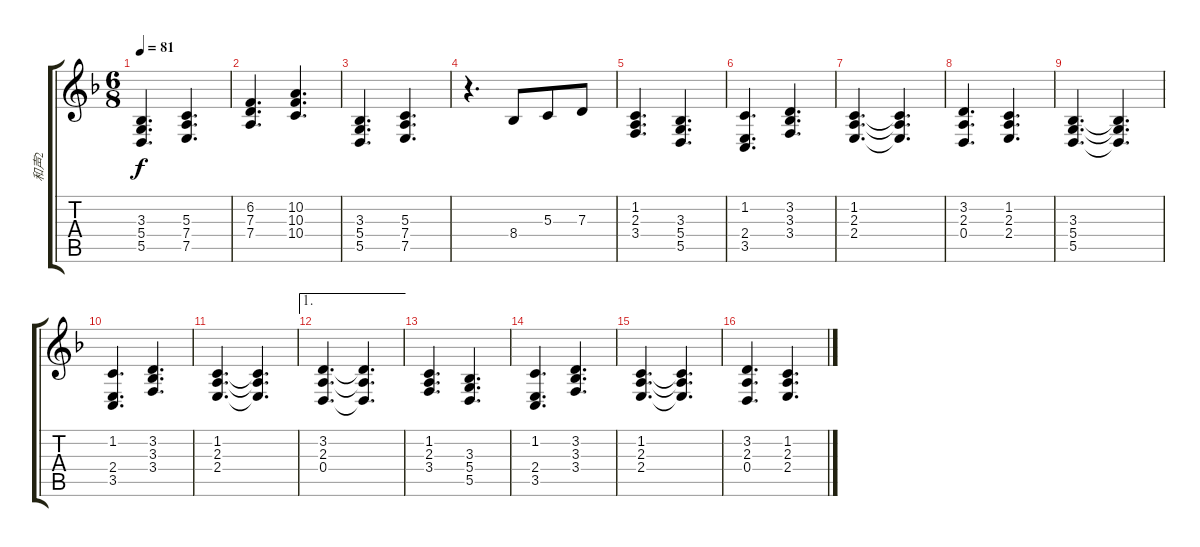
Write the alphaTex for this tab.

\track ("和声2" "和声2") {instrument stringensemble2}
\staff {score tabs}
\tuning (E4 B3 G3 D3 A2 E2) {hide}
\ts (6 8)
\tempo 81
\clef g2
\ks f
(3.3 5.4 5.5).4{d dy f} (5.3 7.4 7.5).4{d} |
(6.2 7.3 7.4).4{d} (10.2 10.3 10.4).4{d} |
(3.3 5.4 5.5).4{d} (5.3 7.4 7.5).4{d} |
r.4{d} 8.4.8 5.3.8 7.3.8 |
(1.2 2.3 3.4).4{d} (3.3 5.4 5.5).4{d} |
(1.2 2.4 3.5).4{d} (3.2 3.3 3.4).4{d} |
(1.2 2.3 2.4).4{d} (1.2{t} 2.3{t} 2.4{t}).4{d} |
(3.2 2.3 0.4).4{d} (1.2 2.3 2.4).4{d} |
(3.3 5.4 5.5).4{d} (3.3{t} 5.4{t} 5.5{t}).4{d} |
(1.2 2.4 3.5).4{d} (3.2 3.3 3.4).4{d} |
(1.2 2.3 2.4).4{d} (1.2{t} 2.3{t} 2.4{t}).4{d} |
\ae 1
(3.2 2.3 0.4).4{d} (3.2{t} 2.3{t} 0.4{t}).4{d} |
(1.2 2.3 3.4).4{d} (3.3 5.4 5.5).4{d} |
(1.2 2.4 3.5).4{d} (3.2 3.3 3.4).4{d} |
(1.2 2.3 2.4).4{d} (1.2{t} 2.3{t} 2.4{t}).4{d} |
(3.2 2.3 0.4).4{d} (1.2 2.3 2.4).4{d}
